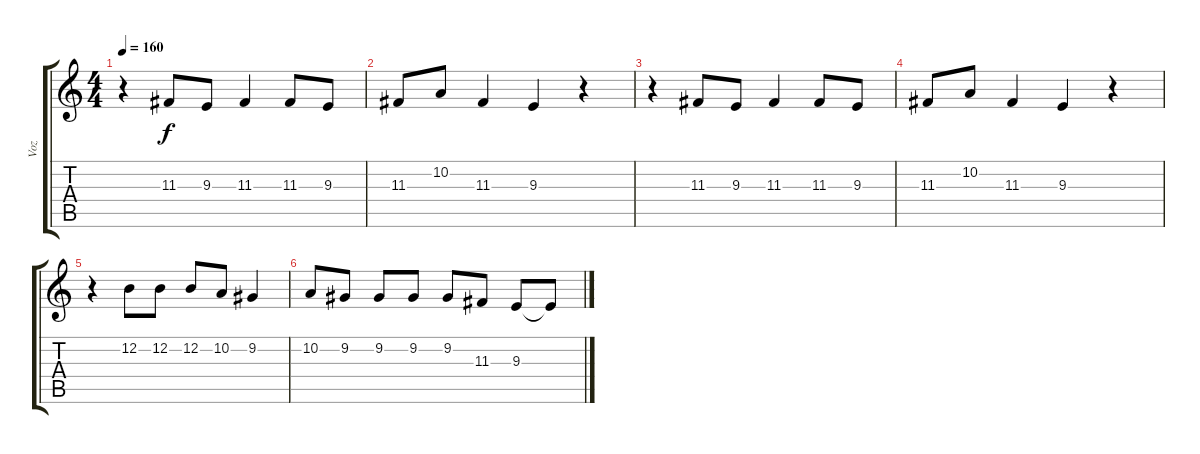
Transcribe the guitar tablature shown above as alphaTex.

\track ("Voz" "Voz") {instrument flute}
\staff {score tabs}
\tuning (E4 B3 G3 D3 A2 E2) {hide}
\ts (4 4)
\tempo 160
\clef g2
\ks c
r.4{dy f} 11.3.8 9.3.8 11.3.4 11.3.8 9.3.8 |
11.3.8 10.2.8 11.3.4 9.3.4 r.4 |
r.4 11.3.8 9.3.8 11.3.4 11.3.8 9.3.8 |
11.3.8 10.2.8 11.3.4 9.3.4 r.4 |
r.4 12.2.8 12.2.8 12.2.8 10.2.8 9.2.4 |
10.2.8 9.2.8 9.2.8 9.2.8 9.2.8 11.3.8 9.3.8 9.3{t}.8
